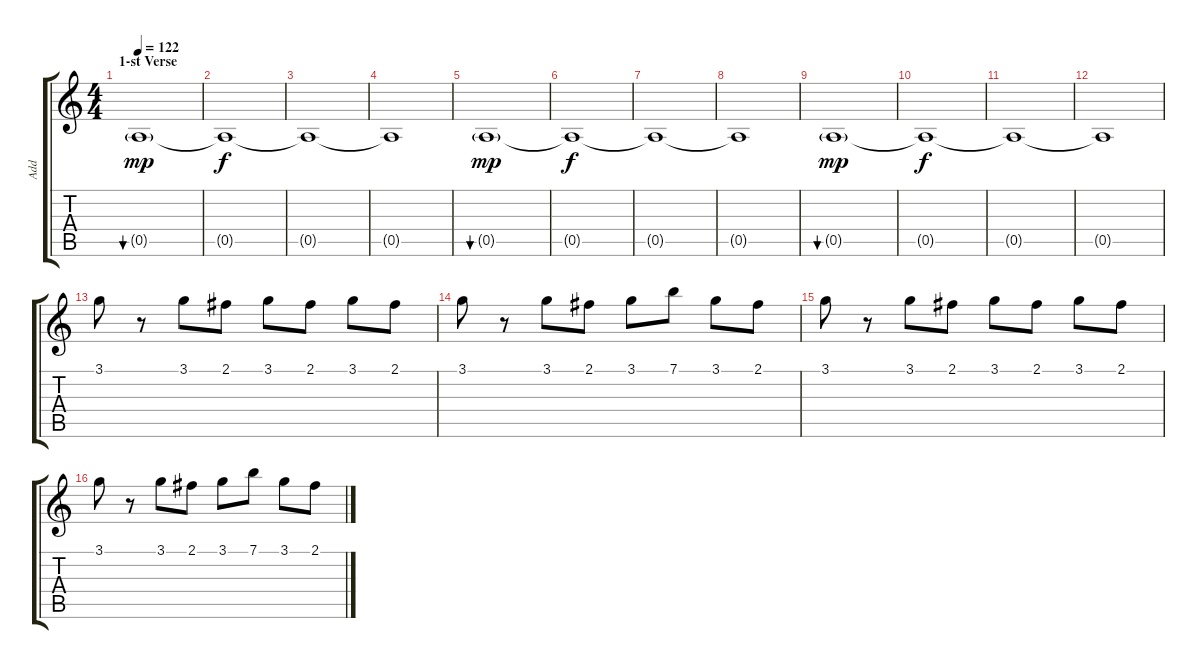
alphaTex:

\track ("Add" "Add") {instrument overdrivenguitar}
\staff {score tabs}
\tuning (E4 B3 G3 D3 A2 E2) {hide}
\ts (4 4)
\section ("" "1-st Verse")
\tempo 122
\clef g2
\ks c
0.5{g}.1{bu 480 dy mp} |
0.5{t}.1{dy f} |
0.5{t}.1 |
0.5{t}.1 |
0.5{g}.1{bu 480 dy mp} |
0.5{t}.1{dy f} |
0.5{t}.1 |
0.5{t}.1 |
0.5{g}.1{bu 480 dy mp} |
0.5{t}.1{dy f} |
0.5{t}.1 |
0.5{t}.1{volume 0} |
3.1.8{volume 12} r.8 3.1.8 2.1.8 3.1.8 2.1.8 3.1.8 2.1.8 |
3.1.8 r.8 3.1.8 2.1.8 3.1.8 7.1.8 3.1.8 2.1.8 |
3.1.8 r.8 3.1.8 2.1.8 3.1.8 2.1.8 3.1.8 2.1.8 |
3.1.8 r.8 3.1.8 2.1.8 3.1.8 7.1.8 3.1.8 2.1.8
